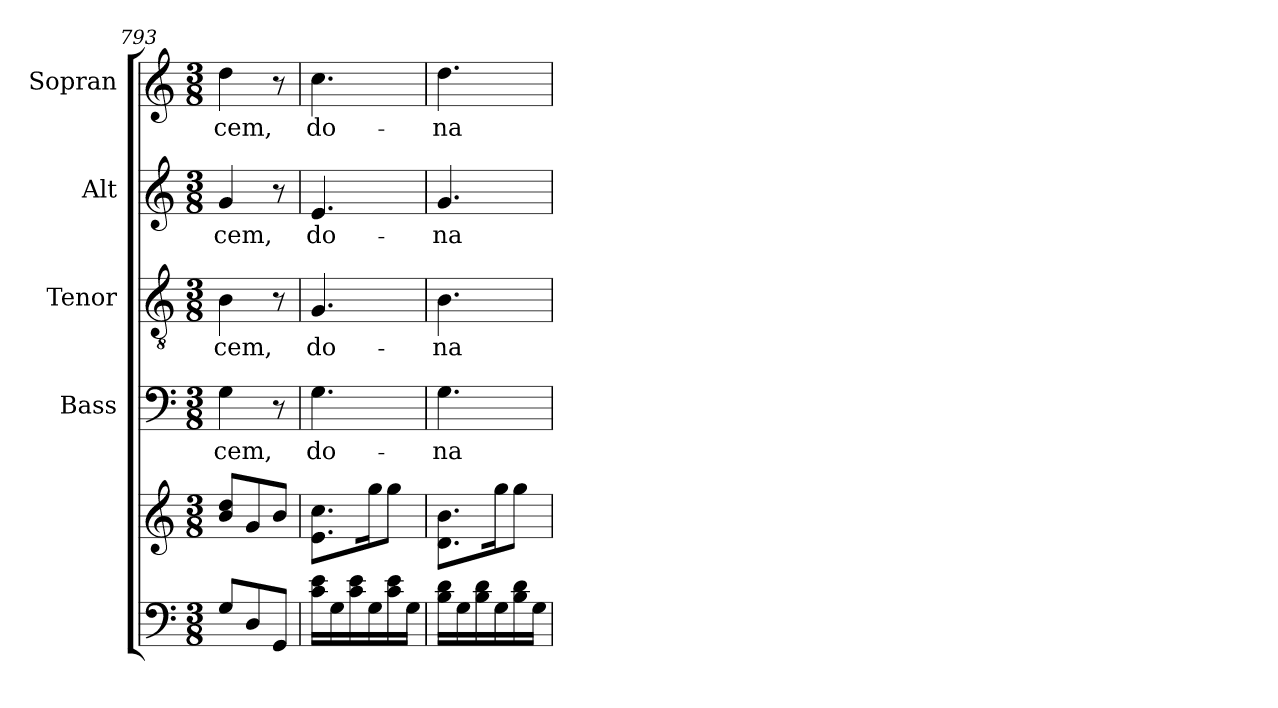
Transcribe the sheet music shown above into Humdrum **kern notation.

**kern	**kern	**kern	**text	**kern	**text	**kern	**text	**kern	**text
*part5	*part5	*part4	*part4	*part3	*part3	*part2	*part2	*part1	*part1
*staff6	*staff5	*staff4	*staff4	*staff3	*staff3	*staff2	*staff2	*staff1	*staff1
*	*	*I"Bass	*	*I"Tenor	*	*I"Alt	*	*I"Sopran	*
*	*	*I'B.	*	*I'T.	*	*I'A.	*	*I'S.	*
*clefF4	*clefG2	*clefF4	*	*clefGv2	*	*clefG2	*	*clefG2	*
*k[]	*k[]	*k[]	*	*k[]	*	*k[]	*	*k[]	*
*C:	*C:	*C:	*	*C:	*	*C:	*	*C:	*
*M3/8	*M3/8	*M3/8	*	*M3/8	*	*M3/8	*	*M3/8	*
=793	=793	=793	=793	=793	=793	=793	=793	=793	=793
!	!	!	!LO:LY:b	!	!LO:LY:b	!	!LO:LY:b	!	!LO:LY:b
8G/L	8b/ 8dd/L	4G\	-cem,	4B\	-cem,	4g/	-cem,	4dd\	-cem,
8D/	8g/	.	.	.	.	.	.	.	.
8GG/J	8b/J	8r	.	8r	.	8r	.	8r	.
=794	=794	=794	=794	=794	=794	=794	=794	=794	=794
!	!	!	!LO:LY:b	!	!LO:LY:b	!	!LO:LY:b	!	!LO:LY:b
16c\ 16e\LL	8.e\ 8.cc\L	4.G\	do-	4.G/	do-	4.e/	do-	4.cc\	do-
16G\	.	.	.	.	.	.	.	.	.
16c\ 16e\	.	.	.	.	.	.	.	.	.
16G\	16gg\k	.	.	.	.	.	.	.	.
16c\ 16e\	8gg\J	.	.	.	.	.	.	.	.
16G\JJ	.	.	.	.	.	.	.	.	.
=795	=795	=795	=795	=795	=795	=795	=795	=795	=795
!	!	!	!LO:LY:b	!	!LO:LY:b	!	!LO:LY:b	!	!LO:LY:b
16B\ 16d\LL	8.d\ 8.b\L	4.G\	-na	4.B\	-na	4.g/	-na	4.dd\	-na
16G\	.	.	.	.	.	.	.	.	.
16B\ 16d\	.	.	.	.	.	.	.	.	.
16G\	16gg\k	.	.	.	.	.	.	.	.
16B\ 16d\	8gg\J	.	.	.	.	.	.	.	.
16G\JJ	.	.	.	.	.	.	.	.	.
=	=	=	=	=	=	=	=	=	=
*-	*-	*-	*-	*-	*-	*-	*-	*-	*-
